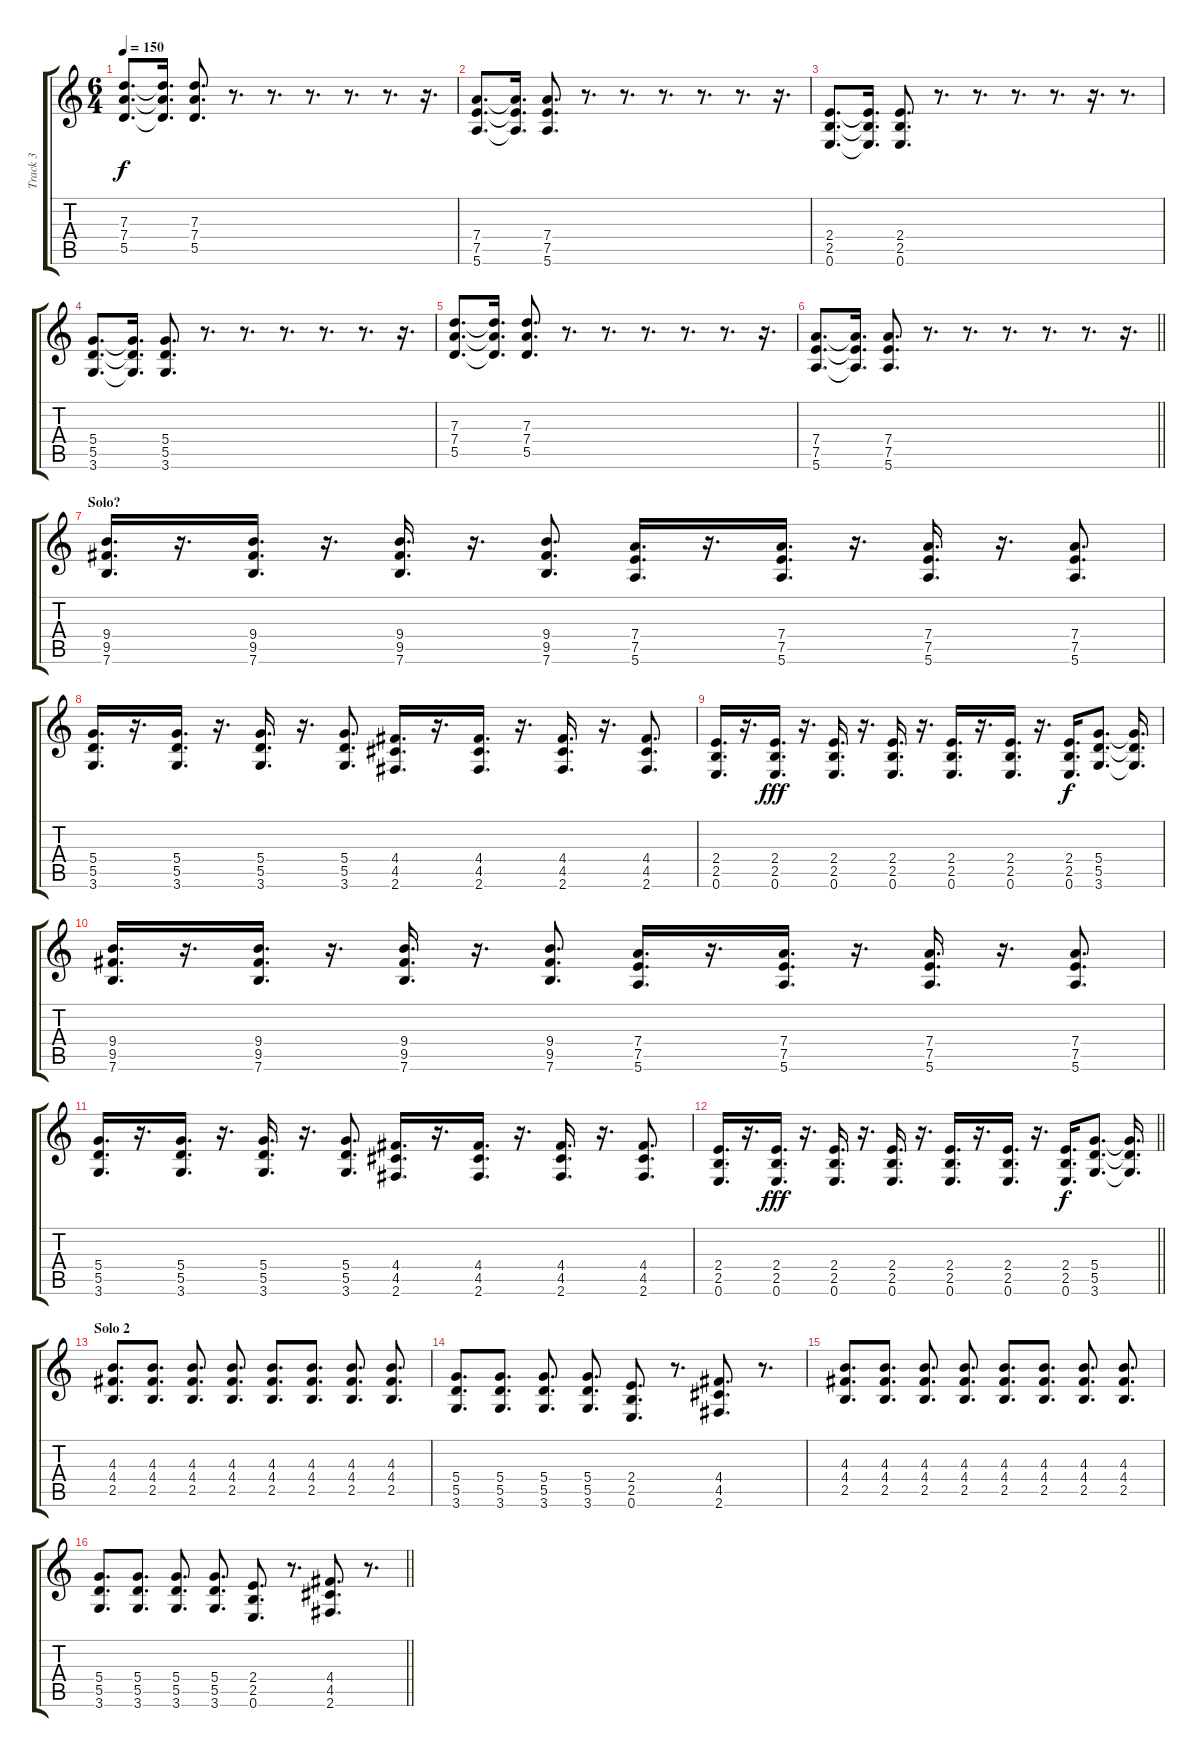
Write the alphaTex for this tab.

\track ("Track 3" "Track 3") {solo instrument electricguitarclean}
\staff {score tabs}
\tuning (E4 B3 G3 D3 A2 E2) {hide}
\ts (6 4)
\tempo 150
\clef g2
\ks c
(7.3 7.4 5.5).8{d dy f} (7.3{t} 7.4{t} 5.5{t}).16{d} (7.3 7.4 5.5).8{d} r.8{d} r.8{d} r.8{d} r.8{d} r.8{d} r.16{d} |
(7.4 7.5 5.6).8{d} (7.4{t} 7.5{t} 5.6{t}).16{d} (7.4 7.5 5.6).8{d} r.8{d} r.8{d} r.8{d} r.8{d} r.8{d} r.16{d} |
(2.4 2.5 0.6).8{d} (2.4{t} 2.5{t} 0.6{t}).16{d} (2.4 2.5 0.6).8{d} r.8{d} r.8{d} r.8{d} r.8{d} r.16{d} r.8{d} |
(5.4 5.5 3.6).8{d} (5.4{t} 5.5{t} 3.6{t}).16{d} (5.4 5.5 3.6).8{d} r.8{d} r.8{d} r.8{d} r.8{d} r.8{d} r.16{d} |
(7.3 7.4 5.5).8{d} (7.3{t} 7.4{t} 5.5{t}).16{d} (7.3 7.4 5.5).8{d} r.8{d} r.8{d} r.8{d} r.8{d} r.8{d} r.16{d} |
\barLineRight lightlight
(7.4 7.5 5.6).8{d} (7.4{t} 7.5{t} 5.6{t}).16{d} (7.4 7.5 5.6).8{d} r.8{d} r.8{d} r.8{d} r.8{d} r.8{d} r.16{d} |
\section ("" "Solo?")
(9.4 9.5 7.6).16{d} r.16{d} (9.4 9.5 7.6).16{d} r.16{d} (9.4 9.5 7.6).16{d} r.16{d} (9.4 9.5 7.6).8{d} (7.4 7.5 5.6).16{d} r.16{d} (7.4 7.5 5.6).16{d} r.16{d} (7.4 7.5 5.6).16{d} r.16{d} (7.4 7.5 5.6).8{d} |
(5.4 5.5 3.6).16{d} r.16{d} (5.4 5.5 3.6).16{d} r.16{d} (5.4 5.5 3.6).16{d} r.16{d} (5.4 5.5 3.6).8{d} (4.4 4.5 2.6).16{d} r.16{d} (4.4 4.5 2.6).16{d} r.16{d} (4.4 4.5 2.6).16{d} r.16{d} (4.4 4.5 2.6).8{d} |
(2.4 2.5 0.6).16{d} r.16{d} (2.4 2.5 0.6).16{d dy fff} r.16{d} (2.4 2.5 0.6).16{d} r.16{d} (2.4 2.5 0.6).16{d} r.16{d} (2.4 2.5 0.6).16{d} r.16{d} (2.4 2.5 0.6).16{d} r.16{d} (2.4 2.5 0.6).16{d dy f} (5.4 5.5 3.6).8{d} (5.4{t} 5.5{t} 3.6{t}).16{d} |
(9.4 9.5 7.6).16{d} r.16{d} (9.4 9.5 7.6).16{d} r.16{d} (9.4 9.5 7.6).16{d} r.16{d} (9.4 9.5 7.6).8{d} (7.4 7.5 5.6).16{d} r.16{d} (7.4 7.5 5.6).16{d} r.16{d} (7.4 7.5 5.6).16{d} r.16{d} (7.4 7.5 5.6).8{d} |
(5.4 5.5 3.6).16{d} r.16{d} (5.4 5.5 3.6).16{d} r.16{d} (5.4 5.5 3.6).16{d} r.16{d} (5.4 5.5 3.6).8{d} (4.4 4.5 2.6).16{d} r.16{d} (4.4 4.5 2.6).16{d} r.16{d} (4.4 4.5 2.6).16{d} r.16{d} (4.4 4.5 2.6).8{d} |
\barLineRight lightlight
(2.4 2.5 0.6).16{d} r.16{d} (2.4 2.5 0.6).16{d dy fff} r.16{d} (2.4 2.5 0.6).16{d} r.16{d} (2.4 2.5 0.6).16{d} r.16{d} (2.4 2.5 0.6).16{d} r.16{d} (2.4 2.5 0.6).16{d} r.16{d} (2.4 2.5 0.6).16{d dy f} (5.4 5.5 3.6).8{d} (5.4{t} 5.5{t} 3.6{t}).16{d} |
\section ("" "Solo 2")
(4.3 4.4 2.5).8{d} (4.3 4.4 2.5).8{d} (4.3 4.4 2.5).8{d} (4.3 4.4 2.5).8{d} (4.3 4.4 2.5).8{d} (4.3 4.4 2.5).8{d} (4.3 4.4 2.5).8{d} (4.3 4.4 2.5).8{d} |
(5.4 5.5 3.6).8{d} (5.4 5.5 3.6).8{d} (5.4 5.5 3.6).8{d} (5.4 5.5 3.6).8{d} (2.4 2.5 0.6).8{d} r.8{d} (4.4 4.5 2.6).8{d} r.8{d} |
(4.3 4.4 2.5).8{d} (4.3 4.4 2.5).8{d} (4.3 4.4 2.5).8{d} (4.3 4.4 2.5).8{d} (4.3 4.4 2.5).8{d} (4.3 4.4 2.5).8{d} (4.3 4.4 2.5).8{d} (4.3 4.4 2.5).8{d} |
\barLineRight lightlight
(5.4 5.5 3.6).8{d} (5.4 5.5 3.6).8{d} (5.4 5.5 3.6).8{d} (5.4 5.5 3.6).8{d} (2.4 2.5 0.6).8{d} r.8{d} (4.4 4.5 2.6).8{d} r.8{d}
